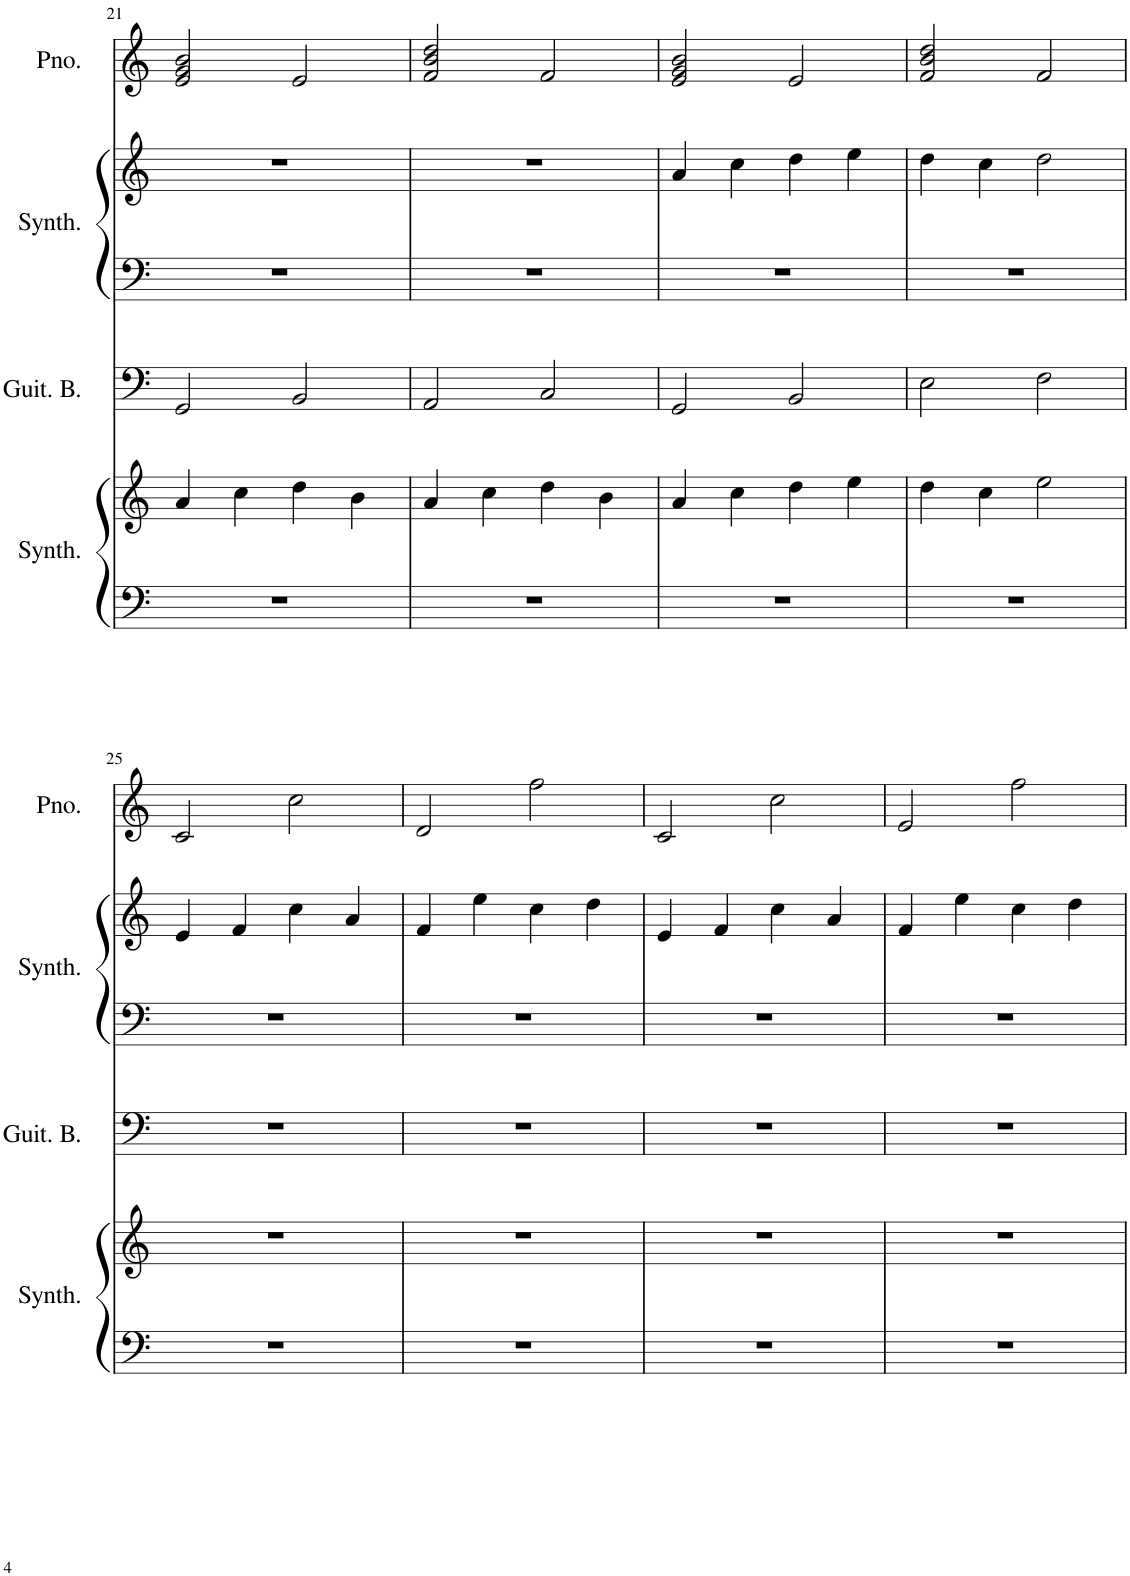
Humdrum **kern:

**kern	**kern	**kern	**kern	**kern	**kern
*part4	*part4	*part3	*part2	*part2	*part1
*staff6	*staff5	*staff4	*staff3	*staff2	*staff1
*I"Synthétiseur New Age	*	*I"Guitare basse	*I"Synthétiseur brillant	*	*I"Piano
*I'Synth.	*	*I'Guit. B.	*I'Synth.	*	*I'Pno.
!!LO:PB:g=z
*clefF4	*clefG2	*clefF4	*clefF4	*clefG2	*clefG2
*	*	*Trd7c12	*	*	*
*k[]	*k[]	*k[]	*k[]	*k[]	*k[]
*M4/4	*M4/4	*M4/4	*M4/4	*M4/4	*M4/4
=21	=21	=21	=21	=21	=21
1r	4a/	2GG/	1r	1r	2e/ 2g/ 2b/
.	4cc\	.	.	.	.
.	4dd\	2BB/	.	.	2e/
.	4b\	.	.	.	.
=22	=22	=22	=22	=22	=22
1r	4a/	2AA/	1r	1r	2f/ 2b/ 2dd/
.	4cc\	.	.	.	.
.	4dd\	2C/	.	.	2f/
.	4b\	.	.	.	.
=23	=23	=23	=23	=23	=23
1r	4a/	2GG/	1r	4a/	2e/ 2g/ 2b/
.	4cc\	.	.	4cc\	.
.	4dd\	2BB/	.	4dd\	2e/
.	4ee\	.	.	4ee\	.
=24	=24	=24	=24	=24	=24
1r	4dd\	2E\	1r	4dd\	2f/ 2b/ 2dd/
.	4cc\	.	.	4cc\	.
.	2ee\	2F\	.	2dd\	2f/
!!LO:LB:g=z
=25	=25	=25	=25	=25	=25
1r	1r	1r	1r	4e/	2c/
.	.	.	.	4f/	.
.	.	.	.	4cc\	2cc\
.	.	.	.	4a/	.
=26	=26	=26	=26	=26	=26
1r	1r	1r	1r	4f/	2d/
.	.	.	.	4ee\	.
.	.	.	.	4cc\	2ff\
.	.	.	.	4dd\	.
=27	=27	=27	=27	=27	=27
1r	1r	1r	1r	4e/	2c/
.	.	.	.	4f/	.
.	.	.	.	4cc\	2cc\
.	.	.	.	4a/	.
=28	=28	=28	=28	=28	=28
1r	1r	1r	1r	4f/	2e/
.	.	.	.	4ee\	.
.	.	.	.	4cc\	2ff\
.	.	.	.	4dd\	.
=	=	=	=	=	=
*-	*-	*-	*-	*-	*-
